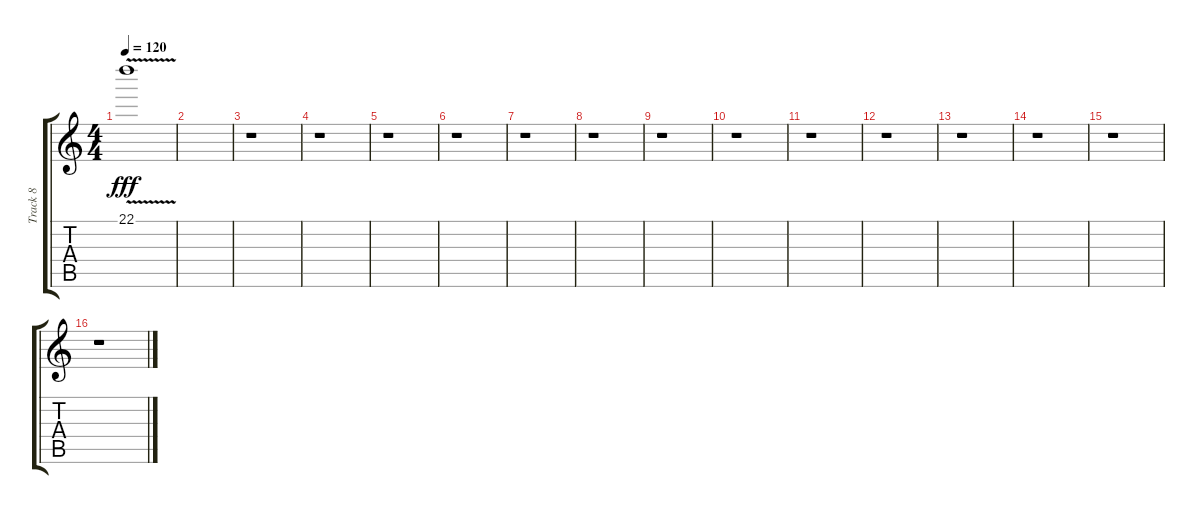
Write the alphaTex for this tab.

\track ("Track 8" "Track 8") {instrument distortionguitar}
\staff {score tabs}
\tuning (E4 B3 G3 D3 A2 E2) {hide}
\ts (4 4)
\tempo 120
\clef g2
\ks c
22.1{v}.1{dy fff} |
|
r.1 |
r.1 |
r.1 |
r.1 |
r.1 |
r.1 |
r.1 |
r.1 |
r.1 |
r.1 |
r.1 |
r.1 |
r.1 |
r.1
